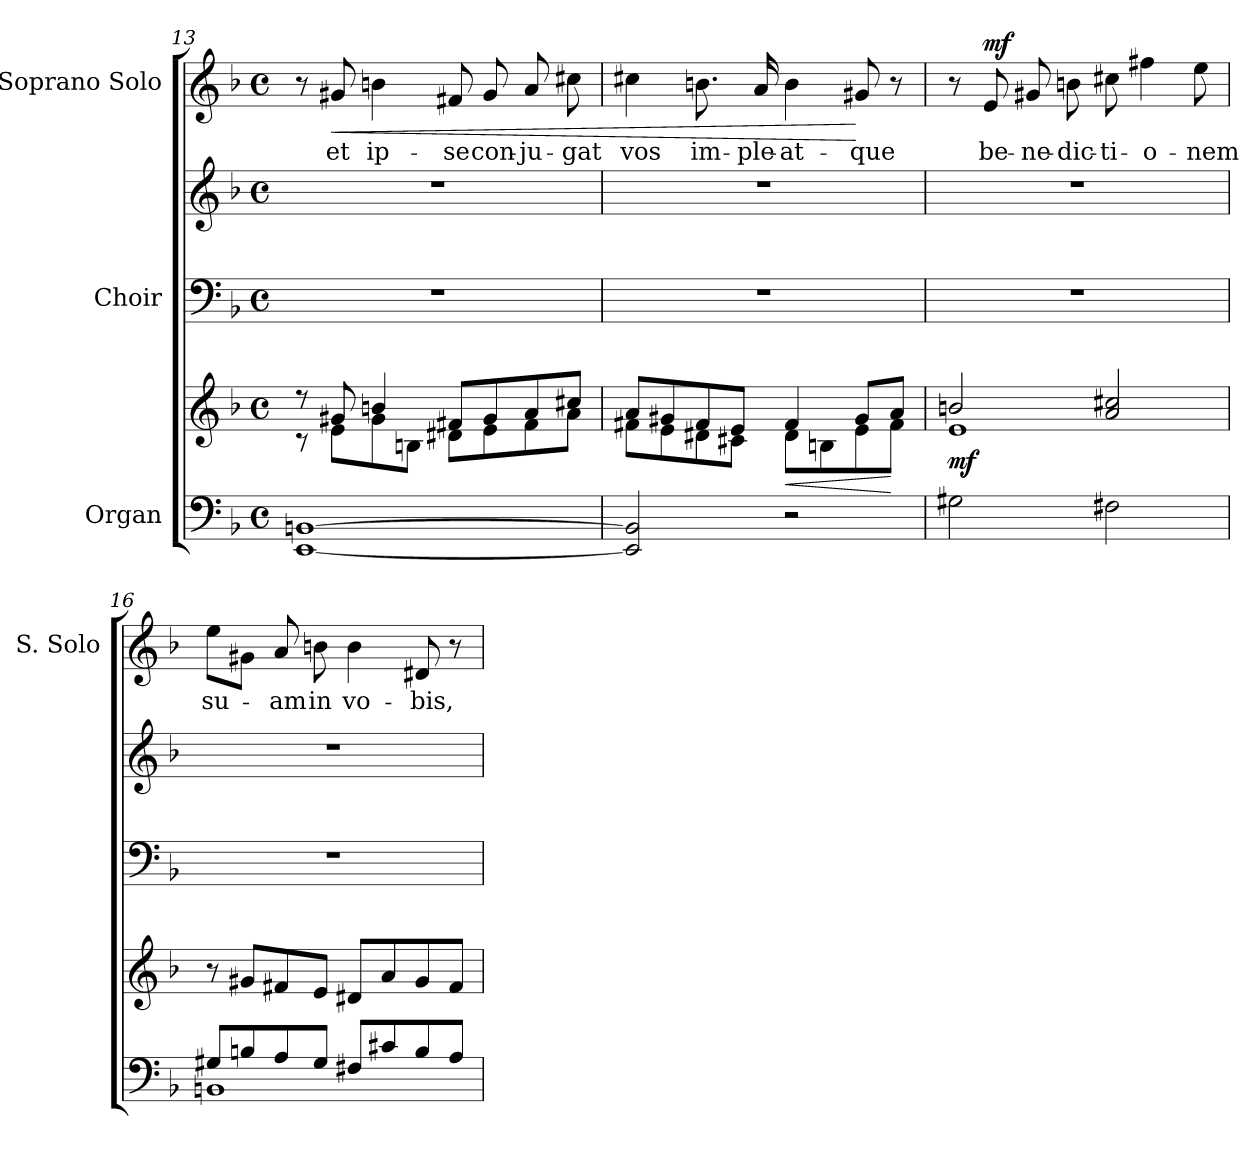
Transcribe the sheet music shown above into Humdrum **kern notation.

**kern	**kern	**dynam	**kern	**kern	**kern	**text	**dynam
*part3	*part3	*part3	*part2	*part2	*part1	*part1	*part1
*staff5	*staff4	*staff4/5	*staff3	*staff2	*staff1	*staff1	*staff1
*I"Organ	*	*	*I"Choir	*	*I"Soprano Solo	*	*
*	*	*	*	*	*I'S. Solo	*	*
*clefF4	*clefG2	*	*clefF4	*clefG2	*clefG2	*	*
*k[b-]	*k[b-]	*	*k[b-]	*k[b-]	*k[b-]	*	*
*F:	*F:	*	*F:	*F:	*F:	*	*
*M4/4	*M4/4	*	*M4/4	*M4/4	*M4/4	*	*
*met(c)	*met(c)	*	*met(c)	*met(c)	*met(c)	*	*
=13	=13	=13	=13	=13	=13	=13	=13
*	*^	*	*	*	*	*	*
[1EEi [1BBni	8r	8r	.	1r	1r	8r	.	.
!	!	!	!	!	!	!	!LO:LY:b:color=#000000	!LO:HP:b
.	8g#Xi/	8ei\L	.	.	.	8g#Xi/	et	<
!	!	!	!	!	!	!	!LO:LY:b:color=#000000	!
.	4bni/	8g#i\	.	.	.	4bni\	ip-	.
.	.	8Bni\J	.	.	.	.	.	.
!	!	!	!	!	!	!	!LO:LY:b:color=#000000	!
.	8f#Xi/L	8d#Xi\L	.	.	.	8f#Xi/	-se	.
!	!	!	!	!	!	!	!LO:LY:b:color=#000000	!
.	8g#i/	8ei\	.	.	.	8g#i/	con-	.
!	!	!	!	!	!	!	!LO:LY:b:color=#000000	!
.	8ai/	8f#i\	.	.	.	8ai/	-ju-	.
!	!	!	!	!	!	!	!LO:LY:b:color=#000000	!
.	8cc#Xi/J	8ai\J	.	.	.	8cc#Xi\	-gat	.
!!LO:PB:g=z
=14	=14	=14	=14	=14	=14	=14	=14	=14
!	!	!	!	!	!	!	!LO:LY:b:color=#000000	!
2EEi/] 2BBi]	8ai/L	8f#Xi\L	.	1r	1r	4cc#Xi\	vos	.
.	8g#Xi/	8ei\	.	.	.	.	.	.
!	!	!	!	!	!	!	!LO:LY:b:color=#000000	!
.	8f#i/	8d#Xi\	.	.	.	8.bni\	im-	.
.	8ei/J	8c#Xi\J	.	.	.	.	.	.
!	!	!	!	!	!	!	!LO:LY:b:color=#000000	!
.	.	.	.	.	.	16ai/	-ple-	.
!	!	!	!LO:HP:b	!	!	!	!	!
!	!	!	!	!	!	!	!LO:LY:b:color=#000000	!
2r	4f#i/	8d#i\L	<	.	.	4bi\	-at-	.
.	.	8Bni\	.	.	.	.	.	.
!	!	!	!	!	!	!	!LO:LY:b:color=#000000	!
.	8g#i/L	8ei\	.	.	.	8g#Xi/	-que	[
.	8ai/J	8f#i\J	[	.	.	8r	.	.
=15	=15	=15	=15	=15	=15	=15	=15	=15
2G#Xi\	2bni/	1ei	mf	1r	1r	8r	.	.
!	!	!	!	!	!	!	!LO:LY:b:color=#000000	!
.	.	.	.	.	.	8ei/	be-	mf
!	!	!	!	!	!	!	!LO:LY:b:color=#000000	!
.	.	.	.	.	.	8g#Xi/	-ne-	.
!	!	!	!	!	!	!	!LO:LY:b:color=#000000	!
.	.	.	.	.	.	8bni\	-dic-	.
!	!	!	!	!	!	!	!LO:LY:b:color=#000000	!
2F#Xi\	2ai/ 2cc#Xi	.	.	.	.	8cc#Xi\	-ti-	.
!	!	!	!	!	!	!	!LO:LY:b:color=#000000	!
.	.	.	.	.	.	4ff#Xi\	-o-	.
!	!	!	!	!	!	!	!LO:LY:b:color=#000000	!
.	.	.	.	.	.	8eei\	-nem	.
*	*v	*v	*	*	*	*	*	*
=16	=16	=16	=16	=16	=16	=16	=16
*^	*	*	*	*	*	*	*
!	!	!	!	!	!	!	!LO:LY:b:color=#000000	!
8G#Xi/L	1BBni	8r	.	1r	1r	8eei\L	su-	.
8Bni/	.	8g#Xi/L	.	.	.	8g#Xi\J	.	.
!	!	!	!	!	!	!	!LO:LY:b:color=#000000	!
8Ai/	.	8f#Xi/	.	.	.	8ai/	-am	.
!	!	!	!	!	!	!	!LO:LY:b:color=#000000	!
8G#i/J	.	8ei/J	.	.	.	8bni\	in	.
!	!	!	!	!	!	!	!LO:LY:b:color=#000000	!
8F#Xi/L	.	8d#Xi/L	.	.	.	4bi\	vo-	.
8c#Xi/	.	8ai/	.	.	.	.	.	.
!	!	!	!	!	!	!	!LO:LY:b:color=#000000	!
8Bi/	.	8g#i/	.	.	.	8d#Xi/	-bis,	.
8Ai/J	.	8f#i/J	.	.	.	8r	.	.
*v	*v	*	*	*	*	*	*	*
=	=	=	=	=	=	=	=
*-	*-	*-	*-	*-	*-	*-	*-
